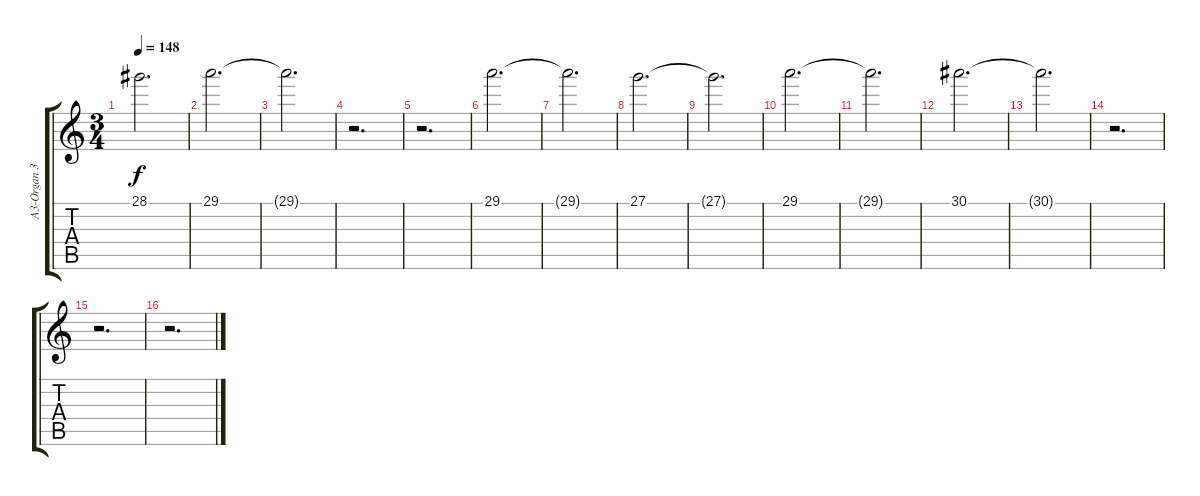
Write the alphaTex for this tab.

\track ("A3-Organ 3     " "A3-Organ 3") {instrument rockorgan}
\staff {score tabs}
\tuning (E4 B3 G3 D3 A2 E2) {hide}
\ts (3 4)
\tempo 148
\clef g2
\ks c
28.1{t}.2{d dy f} |
29.1.2{d} |
29.1{t}.2{d} |
r.2{d} |
r.2{d} |
29.1.2{d} |
29.1{t}.2{d} |
27.1.2{d} |
27.1{t}.2{d} |
29.1.2{d} |
29.1{t}.2{d} |
30.1.2{d} |
30.1{t}.2{d} |
r.2{d} |
r.2{d} |
r.2{d}
